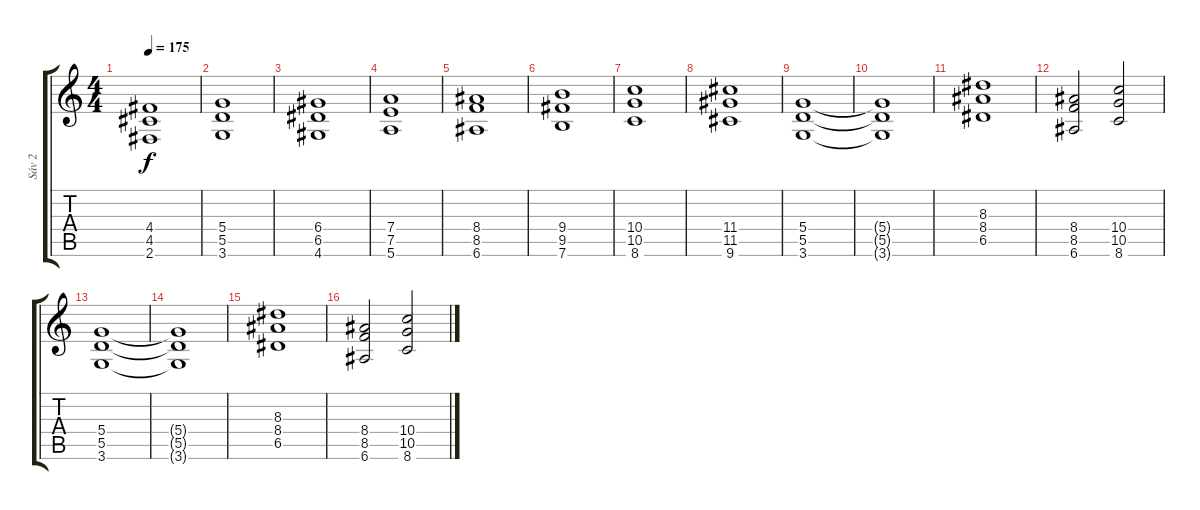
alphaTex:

\track ("Sáv 2" "Sáv 2") {instrument distortionguitar}
\staff {score tabs}
\tuning (E4 B3 G3 D3 A2 E2) {hide}
\ts (4 4)
\tempo 175
\clef g2
\ks c
(4.4 4.5 2.6).1{dy f} |
(5.4 5.5 3.6).1 |
(6.4 6.5 4.6).1 |
(7.4 7.5 5.6).1 |
(8.4 8.5 6.6).1 |
(9.4 9.5 7.6).1 |
(10.4 10.5 8.6).1 |
(11.4 11.5 9.6).1 |
(5.4 5.5 3.6).1 |
(5.4{t} 5.5{t} 3.6{t}).1 |
(8.3 8.4 6.5).1 |
(8.4 8.5 6.6).2 (10.4 10.5 8.6).2 |
(5.4 5.5 3.6).1 |
(5.4{t} 5.5{t} 3.6{t}).1 |
(8.3 8.4 6.5).1 |
(8.4 8.5 6.6).2 (10.4 10.5 8.6).2
